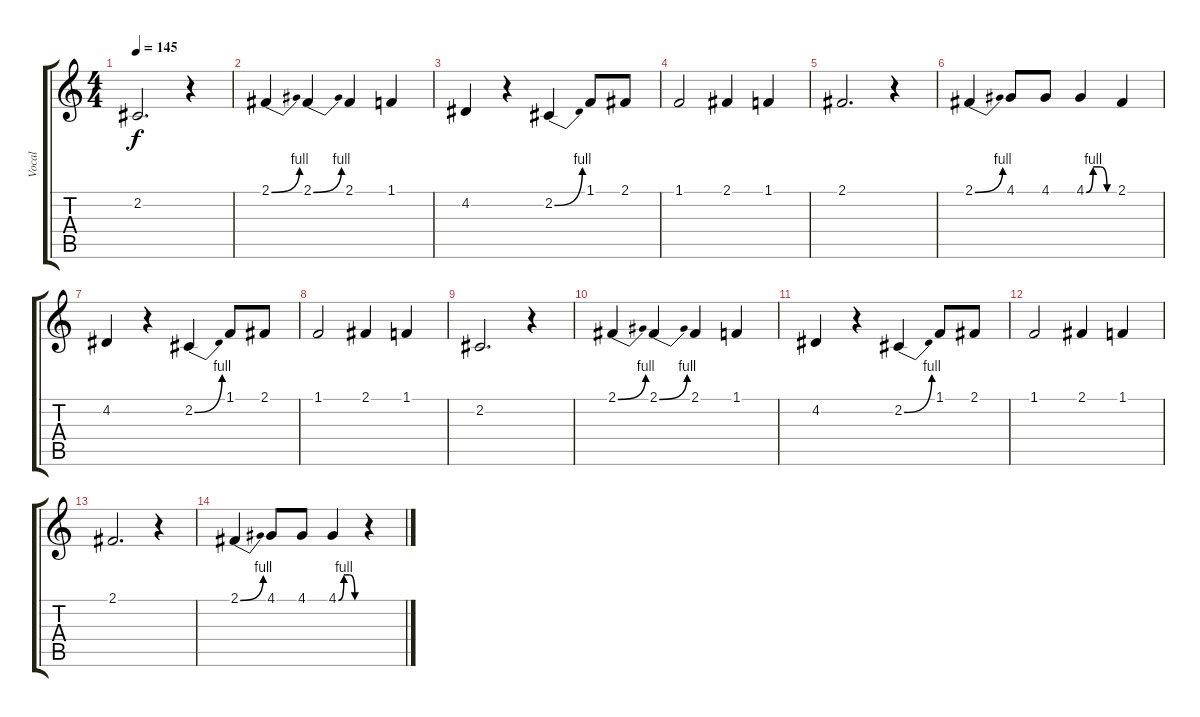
\track ("Vocal" "Vocal") {instrument trumpet}
\staff {score tabs}
\tuning (E4 B3 G3 D3 A2 E2) {hide}
\ts (4 4)
\tempo 145
\clef g2
\ks c
2.2.2{d dy f} r.4 |
2.1{be (bend 0 0 60 4)}.4 2.1{be (bend 0 0 60 4)}.4 2.1.4 1.1.4 |
4.2.4 r.4 2.2{be (bend 0 0 60 4)}.4 1.1.8 2.1.8 |
1.1.2 2.1.4 1.1.4 |
2.1.2{d} r.4 |
2.1{be (bend 0 0 60 4)}.4 4.1.8 4.1.8 4.1{be (custom 0 0 15 4 30 4 45 0 60 0)}.4 2.1.4 |
4.2.4 r.4 2.2{be (bend 0 0 60 4)}.4 1.1.8 2.1.8 |
1.1.2 2.1.4 1.1.4 |
2.2.2{d} r.4 |
2.1{be (bend 0 0 60 4)}.4 2.1{be (bend 0 0 60 4)}.4 2.1.4 1.1.4 |
4.2.4 r.4 2.2{be (bend 0 0 60 4)}.4 1.1.8 2.1.8 |
1.1.2 2.1.4 1.1.4 |
2.1.2{d} r.4 |
2.1{be (bend 0 0 60 4)}.4 4.1.8 4.1.8 4.1{be (custom 0 0 15 4 30 4 45 0 60 0)}.4 r.4
